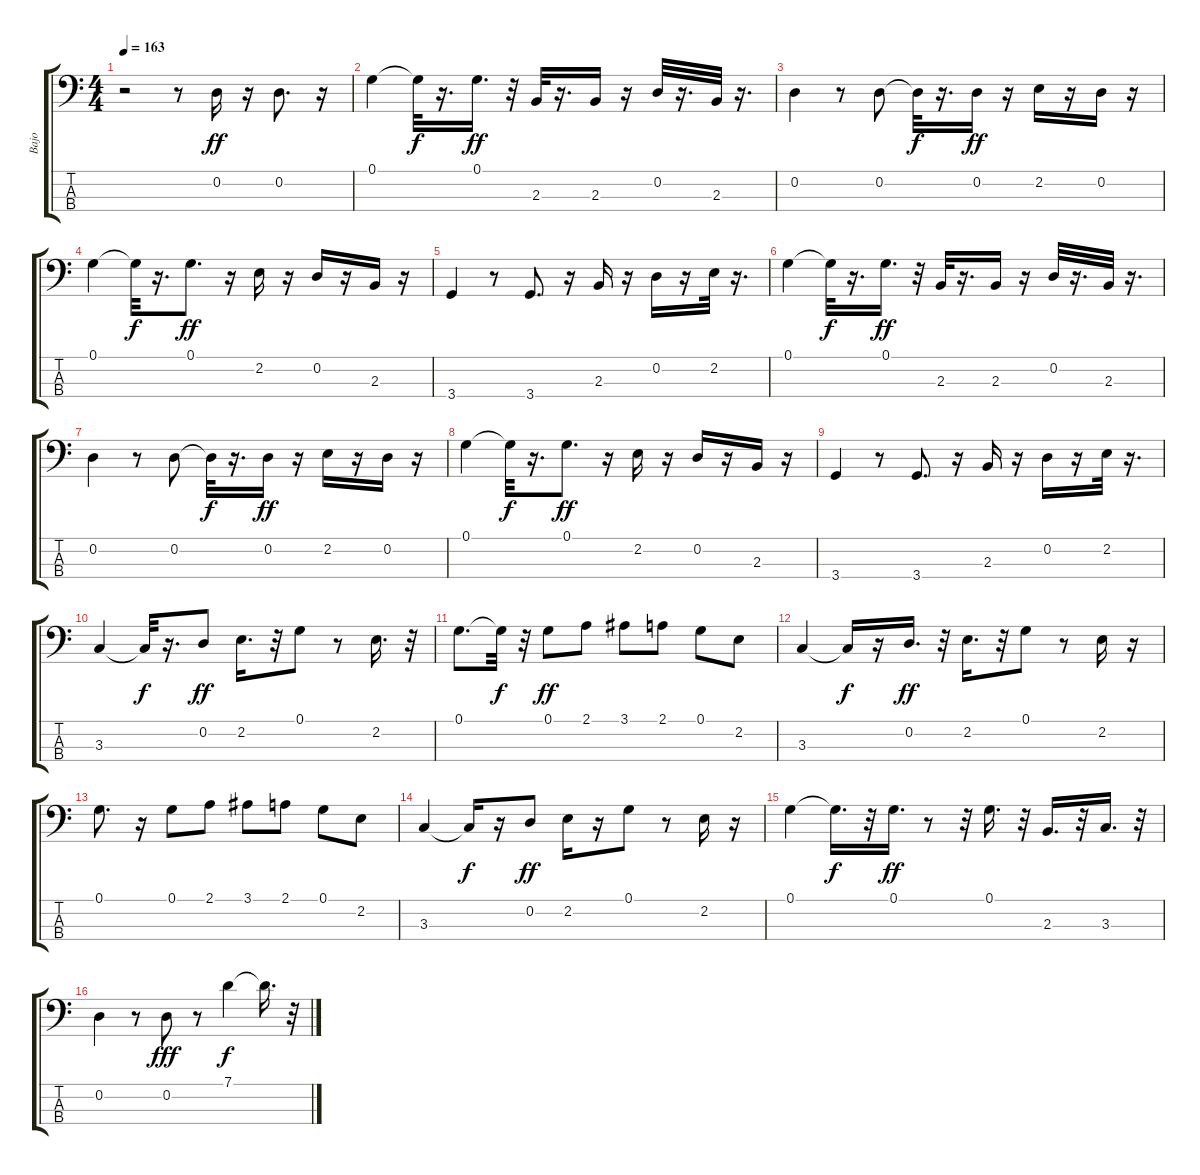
\track ("Bajo" "Bajo") {instrument electricbassfinger}
\staff {score tabs}
\tuning (G2 D2 A1 E1) {hide}
\ts (4 4)
\tempo 163
\clef f4
\ks c
r.2{dy ff} r.8 0.2.16 r.16 0.2.8{d} r.16 |
0.1.4 0.1{t}.32{dy f} r.16{d} 0.1.16{d dy ff} r.32 2.3.32 r.16{d} 2.3.16 r.16 0.2.32 r.16{d} 2.3.32 r.16{d} |
0.2.4 r.8 0.2.8 0.2{t}.32{dy f} r.16{d} 0.2.16{dy ff} r.16 2.2.16 r.16 0.2.16 r.16 |
0.1.4 0.1{t}.32{dy f} r.16{d} 0.1.8{d dy ff} r.16 2.2.16 r.16 0.2.16 r.16 2.3.16 r.16 |
3.4.4 r.8 3.4.8{d} r.16 2.3.16 r.16 0.2.16 r.16 2.2.32 r.16{d} |
0.1.4 0.1{t}.32{dy f} r.16{d} 0.1.16{d dy ff} r.32 2.3.32 r.16{d} 2.3.16 r.16 0.2.32 r.16{d} 2.3.32 r.16{d} |
0.2.4 r.8 0.2.8 0.2{t}.32{dy f} r.16{d} 0.2.16{dy ff} r.16 2.2.16 r.16 0.2.16 r.16 |
0.1.4 0.1{t}.32{dy f} r.16{d} 0.1.8{d dy ff} r.16 2.2.16 r.16 0.2.16 r.16 2.3.16 r.16 |
3.4.4 r.8 3.4.8{d} r.16 2.3.16 r.16 0.2.16 r.16 2.2.32 r.16{d} |
3.3.4 3.3{t}.32{dy f} r.16{d} 0.2.8{dy ff} 2.2.16{d} r.32 0.1.8 r.8 2.2.16{d} r.32 |
0.1.8{d} 0.1{t}.32{dy f} r.32 0.1.8{dy ff} 2.1.8 3.1.8 2.1.8 0.1.8 2.2.8 |
3.3.4 3.3{t}.16{dy f} r.16 0.2.16{d dy ff} r.32 2.2.16{d} r.32 0.1.8 r.8 2.2.16 r.16 |
0.1.8{d} r.16 0.1.8 2.1.8 3.1.8 2.1.8 0.1.8 2.2.8 |
3.3.4 3.3{t}.16{dy f} r.16 0.2.8{dy ff} 2.2.16 r.16 0.1.8 r.8 2.2.16 r.16 |
0.1.4 0.1{t}.16{d dy f} r.32 0.1.16{d dy ff} r.8 r.32 0.1.16{d} r.32 2.3.16{d} r.32 3.3.16{d} r.32 |
0.2.4 r.8 0.2.8{dy fff} r.8 7.1.4{dy f} 7.1{t}.16{d} r.32
